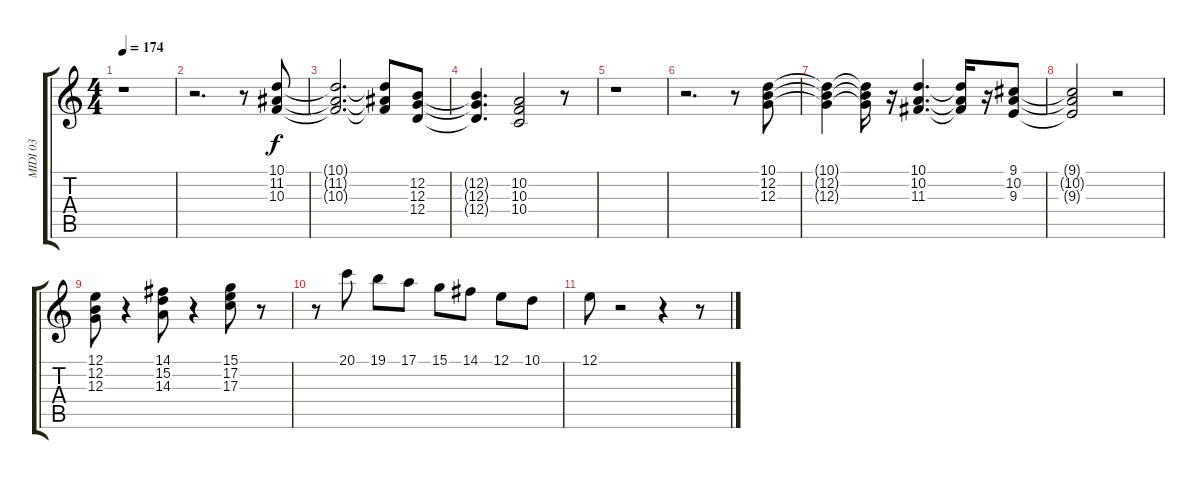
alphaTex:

\track ("MIDI 03" "MIDI 03") {instrument stringensemble2}
\staff {score tabs}
\tuning (E4 B3 G3 D3 A2 E2) {hide}
\ts (4 4)
\tempo 174
\clef g2
\ks c
r.1{dy f} |
r.2{d} r.8 (10.1 11.2 10.3).8 |
(10.1{t} 11.2{t} 10.3{t}).2{d} (10.1{t} 11.2{t} 10.3{t}).8 (12.2 12.3 12.4).8 |
(12.2{t} 12.3{t} 12.4{t}).4{d} (10.2 10.3 10.4).2 r.8 |
r.1 |
r.2{d} r.8 (10.1 12.2 12.3).8 |
(10.1{t} 12.2{t} 12.3{t}).4 (10.1{t} 12.2{t} 12.3{t}).16 r.16 (10.1 10.2 11.3).4{d} (10.1{t} 10.2{t} 11.3{t}).16 r.16 (9.1 10.2 9.3).8 |
(9.1{t} 10.2{t} 9.3{t}).2 r.2 |
(12.1 12.2 12.3).8 r.4 (14.1 15.2 14.3).8 r.4 (15.1 17.2 17.3).8 r.8 |
r.8 20.1.8 19.1.8 17.1.8 15.1.8 14.1.8 12.1.8 10.1.8 |
12.1.8 r.2 r.4 r.8
